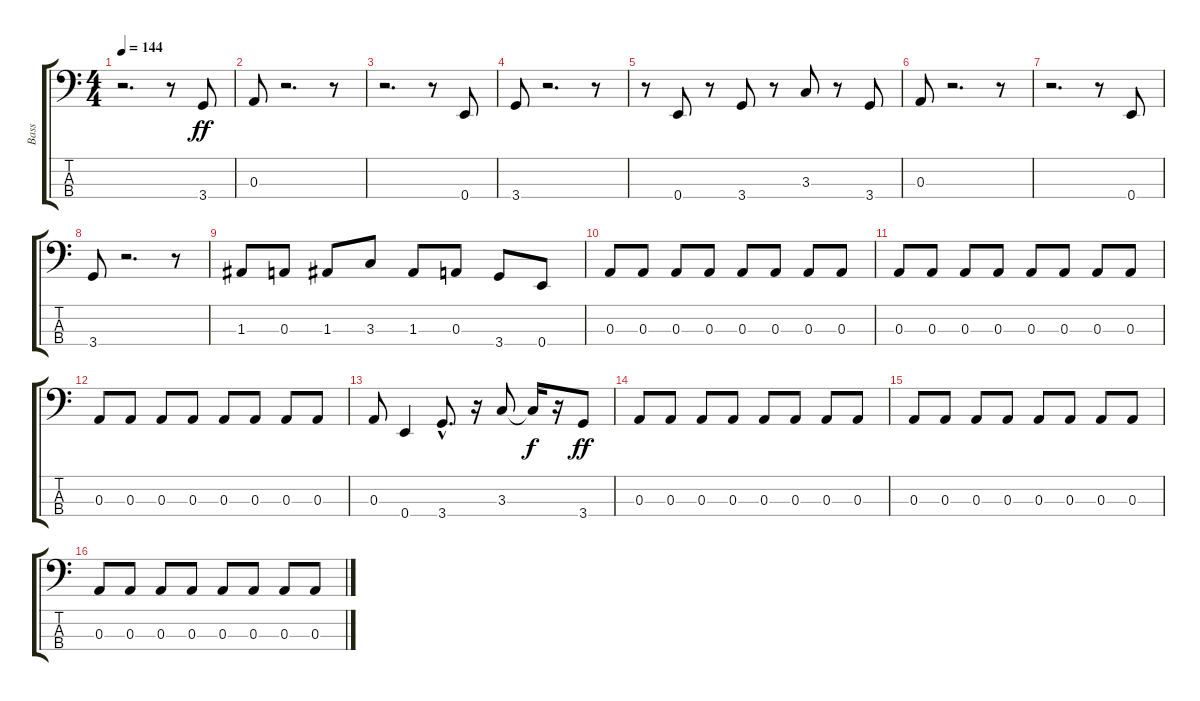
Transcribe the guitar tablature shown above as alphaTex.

\track ("Bass" "Bass") {instrument electricbassfinger}
\staff {score tabs}
\tuning (G2 D2 A1 E1) {hide}
\ts (4 4)
\tempo 144
\clef f4
\ks c
r.2{d dy ff instrument electricbassfinger} r.8 3.4.8 |
0.3.8 r.2{d} r.8 |
r.2{d} r.8 0.4.8 |
3.4.8 r.2{d} r.8 |
r.8 0.4.8 r.8 3.4.8 r.8 3.3.8 r.8 3.4.8 |
0.3.8 r.2{d} r.8 |
r.2{d} r.8 0.4.8 |
3.4.8 r.2{d} r.8 |
1.3.8 0.3.8 1.3.8 3.3.8 1.3.8 0.3.8 3.4.8 0.4.8 |
0.3.8 0.3.8 0.3.8 0.3.8 0.3.8 0.3.8 0.3.8 0.3.8 |
0.3.8 0.3.8 0.3.8 0.3.8 0.3.8 0.3.8 0.3.8 0.3.8 |
0.3.8 0.3.8 0.3.8 0.3.8 0.3.8 0.3.8 0.3.8 0.3.8 |
0.3.8 0.4.4 3.4{hac}.8{d} r.16 3.3.8 3.3{t}.16{dy f} r.16 3.4.8{dy ff} |
0.3.8 0.3.8 0.3.8 0.3.8 0.3.8 0.3.8 0.3.8 0.3.8 |
0.3.8 0.3.8 0.3.8 0.3.8 0.3.8 0.3.8 0.3.8 0.3.8 |
0.3.8 0.3.8 0.3.8 0.3.8 0.3.8 0.3.8 0.3.8 0.3.8
